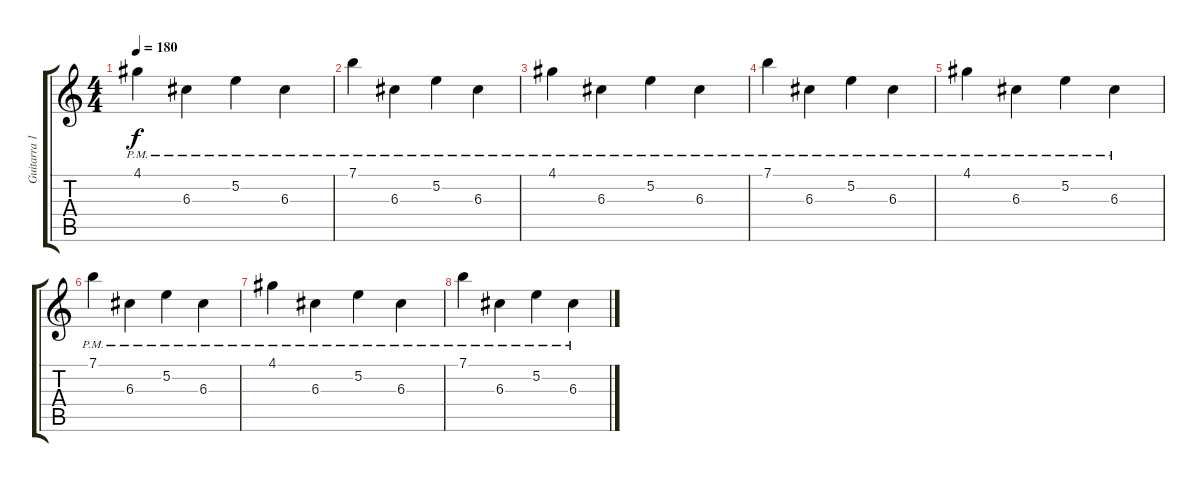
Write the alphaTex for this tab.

\track ("Guitarra 1 Normal" "Guitarra 1") {instrument acousticguitarnylon}
\staff {score tabs}
\tuning (E4 B3 G3 D3 A2 E2) {hide}
\ts (4 4)
\tempo 180
\clef g2
\ks c
4.1{pm}.4{dy f} 6.3{pm}.4 5.2{pm}.4 6.3{pm}.4 |
7.1{pm}.4 6.3{pm}.4 5.2{pm}.4 6.3{pm}.4 |
4.1{pm}.4 6.3{pm}.4 5.2{pm}.4 6.3{pm}.4 |
7.1{pm}.4 6.3{pm}.4 5.2{pm}.4 6.3{pm}.4 |
4.1{pm}.4 6.3{pm}.4 5.2{pm}.4 6.3{pm}.4 |
7.1{pm}.4 6.3{pm}.4 5.2{pm}.4 6.3{pm}.4 |
4.1{pm}.4 6.3{pm}.4 5.2{pm}.4 6.3{pm}.4 |
7.1{pm}.4 6.3{pm}.4 5.2{pm}.4 6.3{pm}.4
